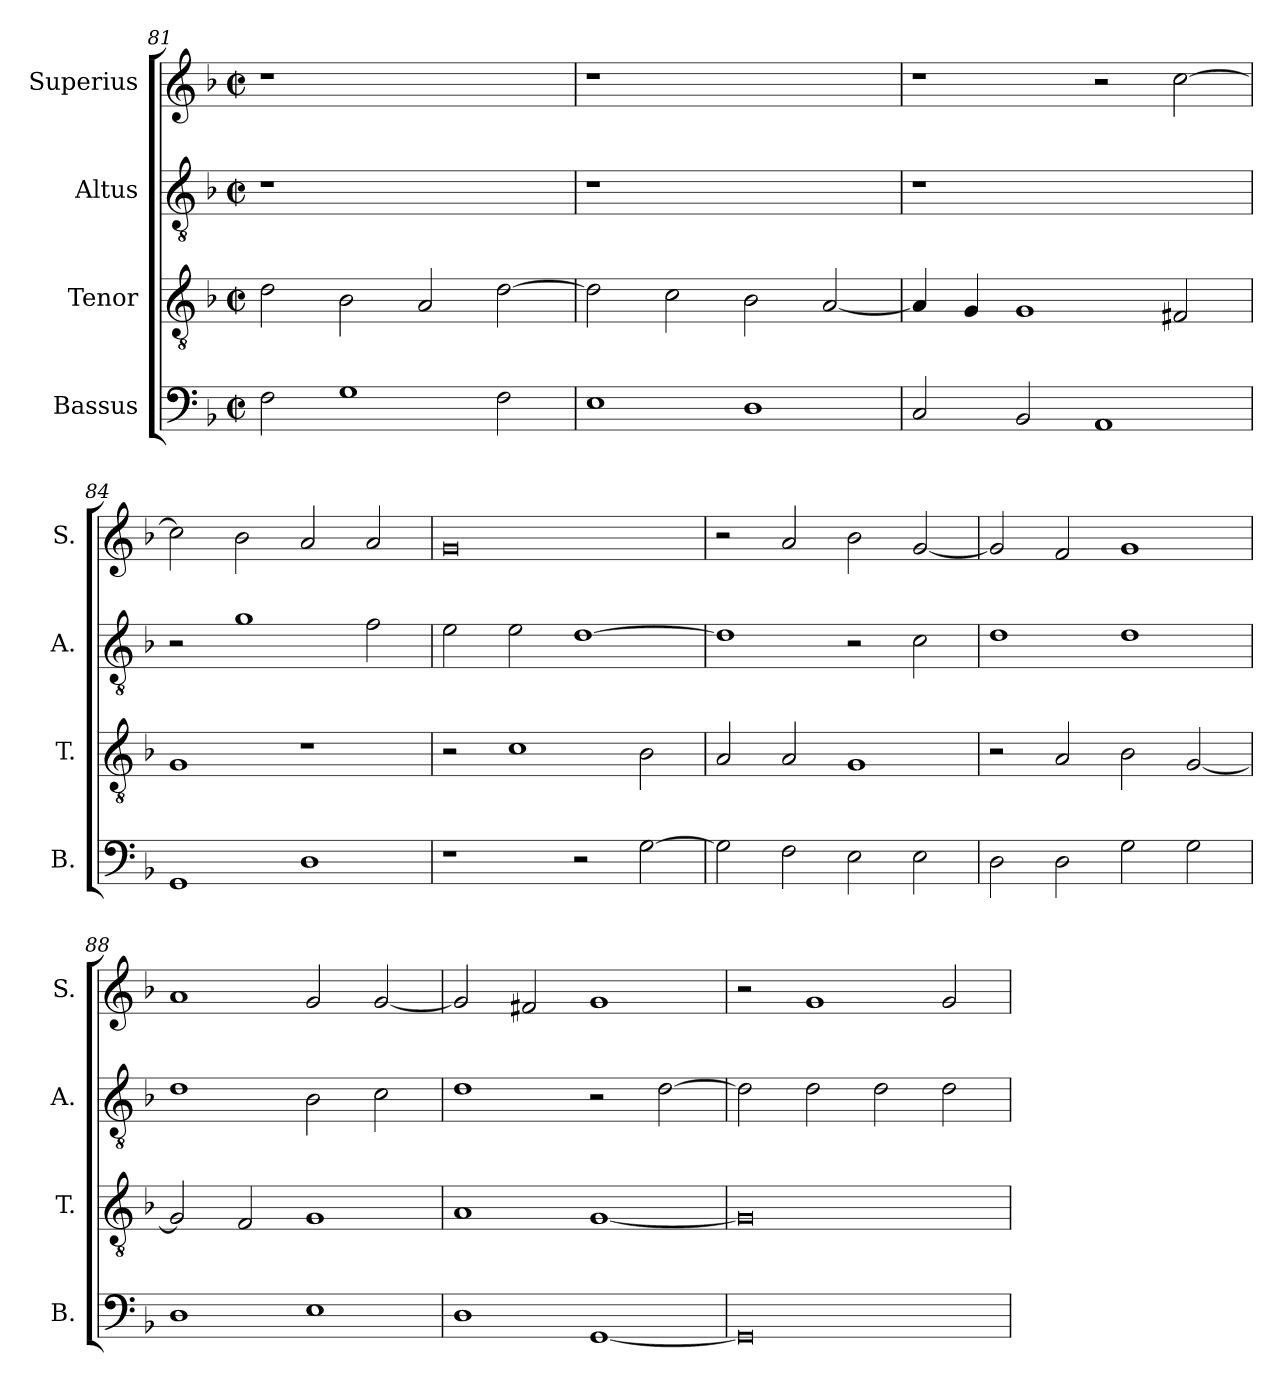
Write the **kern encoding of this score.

**kern	**kern	**kern	**kern
*part4	*part3	*part2	*part1
*staff4	*staff3	*staff2	*staff1
*I"Bassus	*I"Tenor	*I"Altus	*I"Superius
*I'B.	*I'T.	*I'A.	*I'S.
*clefF4	*clefGv2	*clefGv2	*clefG2
*	*ITrd7c12	*ITrd7c12	*
*k[b-]	*k[b-]	*k[b-]	*k[b-]
*F:	*F:	*F:	*F:
*M2/2	*M2/2	*M2/2	*M2/2
*met(c|)	*met(c|)	*met(c|)	*met(c|)
=81	=81	=81	=81
!	!	!LO:N:vis=1	!LO:N:vis=1
2Fi\	2Di\	1r	1r
1Gi	2BB-i\	.	.
.	2AAi/	1ryy	1ryy
2Fi\	[>2Di\	.	.
=82	=82	=82	=82
!	!	!LO:N:vis=1	!LO:N:vis=1
1Ei	2Di\]	1r	1r
.	2Ci\	.	.
1Di	2BB-i\	1ryy	1ryy
.	[<2AAi/	.	.
=83	=83	=83	=83
!	!	!LO:N:vis=1	!
2Ci/	4AAi/]	1r	1r
.	4GGi/	.	.
2BB-i/	1GGi	.	.
1AAi	.	1ryy	2r
.	2FF#Xi/	.	[>2cci\
=84	=84	=84	=84
1GGi	1GGi	2r	2cci\]
.	.	1Gi	2b-i\
1Di	1r	.	2ai/
.	.	2Fi\	2ai/
!!LO:PB:g=z
=85	=85	=85	=85
1r	2r	2Ei\	0gi
.	1Ci	2Ei\	.
2r	.	[>1Di	.
[>2Gi\	2BB-i\	.	.
=86	=86	=86	=86
2Gi\]	2AAi/	1Di]	2r
2Fi\	2AAi/	.	2ai/
2Ei\	1GGi	2r	2b-i\
2Ei\	.	2Ci\	[<2gi/
=87	=87	=87	=87
2Di\	2r	1Di	2gi/]
2Di\	2AAi/	.	2fi/
2Gi\	2BB-i\	1Di	1gi
2Gi\	[<2GGi/	.	.
=88	=88	=88	=88
1Di	2GGi/]	1Di	1ai
.	2FFi/	.	.
1Ei	1GGi	2BB-i\	2gi/
.	.	2Ci\	[<2gi/
=89	=89	=89	=89
1Di	1AAi	1Di	2gi/]
.	.	.	2f#Xi/
[<1GGi	[<1GGi	2r	1gi
.	.	[>2Di\	.
!!LO:LB:g=z
=90	=90	=90	=90
0GGi]	0GGi]	2Di\]	2r
.	.	2Di\	1gi
.	.	2Di\	.
.	.	2Di\	2gi/
=	=	=	=
*-	*-	*-	*-
